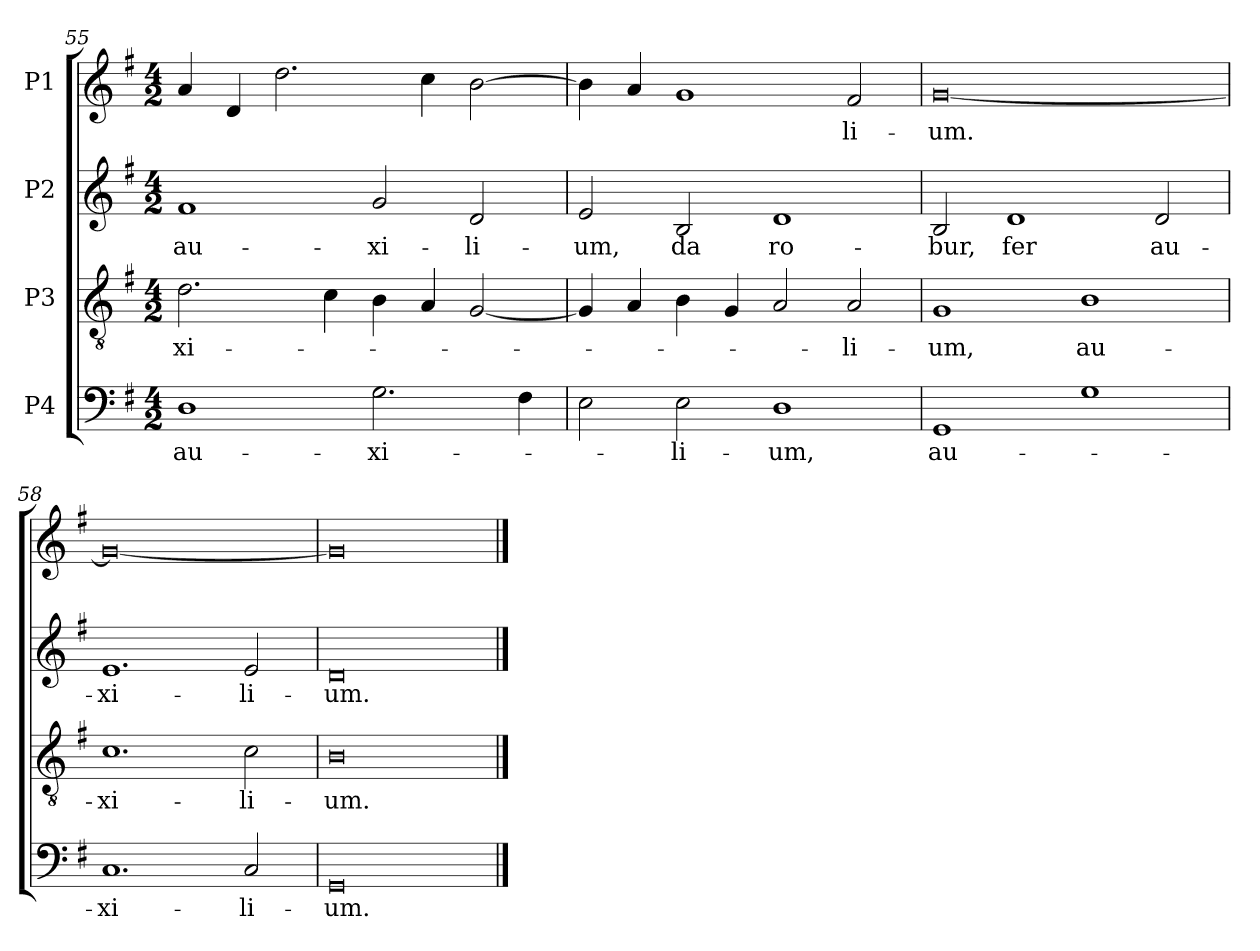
**kern	**text	**kern	**text	**kern	**text	**kern	**text
*part4	*part4	*part3	*part3	*part2	*part2	*part1	*part1
*staff4	*staff4	*staff3	*staff3	*staff2	*staff2	*staff1	*staff1
*I"P4	*	*I"P3	*	*I"P2	*	*I"P1	*
!!LO:LB:g=z
*clefF4	*	*clefGv2	*	*clefG2	*	*clefG2	*
*	*	*ITrd7c12	*	*	*	*	*
*k[f#]	*	*k[f#]	*	*k[f#]	*	*k[f#]	*
*G:	*	*G:	*	*G:	*	*G:	*
*M4/2	*	*M4/2	*	*M4/2	*	*M4/2	*
=55	=55	=55	=55	=55	=55	=55	=55
!	!LO:LY:b:color=#000000	!	!	!	!	!	!
!	!	!	!LO:LY:b:color=#000000	!	!	!	!
!	!	!	!	!	!LO:LY:b:color=#000000	!	!
1Di	au-	2.Di\	-xi-	1f#i	au-	4ai/	.
.	.	.	.	.	.	4di/	.
.	.	.	.	.	.	2.ddi\	.
.	.	4Ci\	.	.	.	.	.
!	!LO:LY:b:color=#000000	!	!	!	!	!	!
!	!	!	!	!	!LO:LY:b:color=#000000	!	!
2.Gi\	-xi-	4BBi\	.	2gi/	-xi-	.	.
.	.	4AAi/	.	.	.	4cci\	.
!	!	!	!	!	!LO:LY:b:color=#000000	!	!
.	.	[2GGi/	.	2di/	-li-	[2bi\	.
4F#i\	.	.	.	.	.	.	.
=56	=56	=56	=56	=56	=56	=56	=56
!	!	!	!	!	!LO:LY:b:color=#000000	!	!
2Ei\	.	4GGi/]	.	2ei/	-um,	4bi\]	.
.	.	4AAi/	.	.	.	4ai/	.
!	!LO:LY:b:color=#000000	!	!	!	!	!	!
!	!	!	!	!	!LO:LY:b:color=#000000	!	!
2Ei\	-li-	4BBi\	.	2Bi/	da	1gi	.
.	.	4GGi/	.	.	.	.	.
!	!LO:LY:b:color=#000000	!	!	!	!	!	!
!	!	!	!	!	!LO:LY:b:color=#000000	!	!
1Di	-um,	2AAi/	.	1di	ro-	.	.
!	!	!	!LO:LY:b:color=#000000	!	!	!	!
!	!	!	!	!	!	!	!LO:LY:b:color=#000000
.	.	2AAi/	-li-	.	.	2f#i/	-li-
=57	=57	=57	=57	=57	=57	=57	=57
!	!LO:LY:b:color=#000000	!	!	!	!	!	!
!	!	!	!LO:LY:b:color=#000000	!	!	!	!
!	!	!	!	!	!LO:LY:b:color=#000000	!	!
!	!	!	!	!	!	!	!LO:LY:b:color=#000000
1GGi	au-	1GGi	-um,	2Bi/	-bur,	[0gi	-um.
!	!	!	!	!	!LO:LY:b:color=#000000	!	!
.	.	.	.	1di	fer	.	.
!	!	!	!LO:LY:b:color=#000000	!	!	!	!
1Gi	.	1BBi	au-	.	.	.	.
!	!	!	!	!	!LO:LY:b:color=#000000	!	!
.	.	.	.	2di/	au-	.	.
=58	=58	=58	=58	=58	=58	=58	=58
!	!LO:LY:b:color=#000000	!	!	!	!	!	!
!	!	!	!LO:LY:b:color=#000000	!	!	!	!
!	!	!	!	!	!LO:LY:b:color=#000000	!	!
1.Ci	-xi-	1.Ci	-xi-	1.ei	-xi-	0gi_	.
!	!LO:LY:b:color=#000000	!	!	!	!	!	!
!	!	!	!LO:LY:b:color=#000000	!	!	!	!
!	!	!	!	!	!LO:LY:b:color=#000000	!	!
2Ci/	-li-	2Ci\	-li-	2ei/	-li-	.	.
=59	=59	=59	=59	=59	=59	=59	=59
!	!LO:LY:b:color=#000000	!	!	!	!	!	!
!	!	!	!LO:LY:b:color=#000000	!	!	!	!
!	!	!	!	!	!LO:LY:b:color=#000000	!	!
0GGi	-um.	0BBi	-um.	0di	-um.	0gi]	.
==	==	==	==	==	==	==	==
*-	*-	*-	*-	*-	*-	*-	*-
